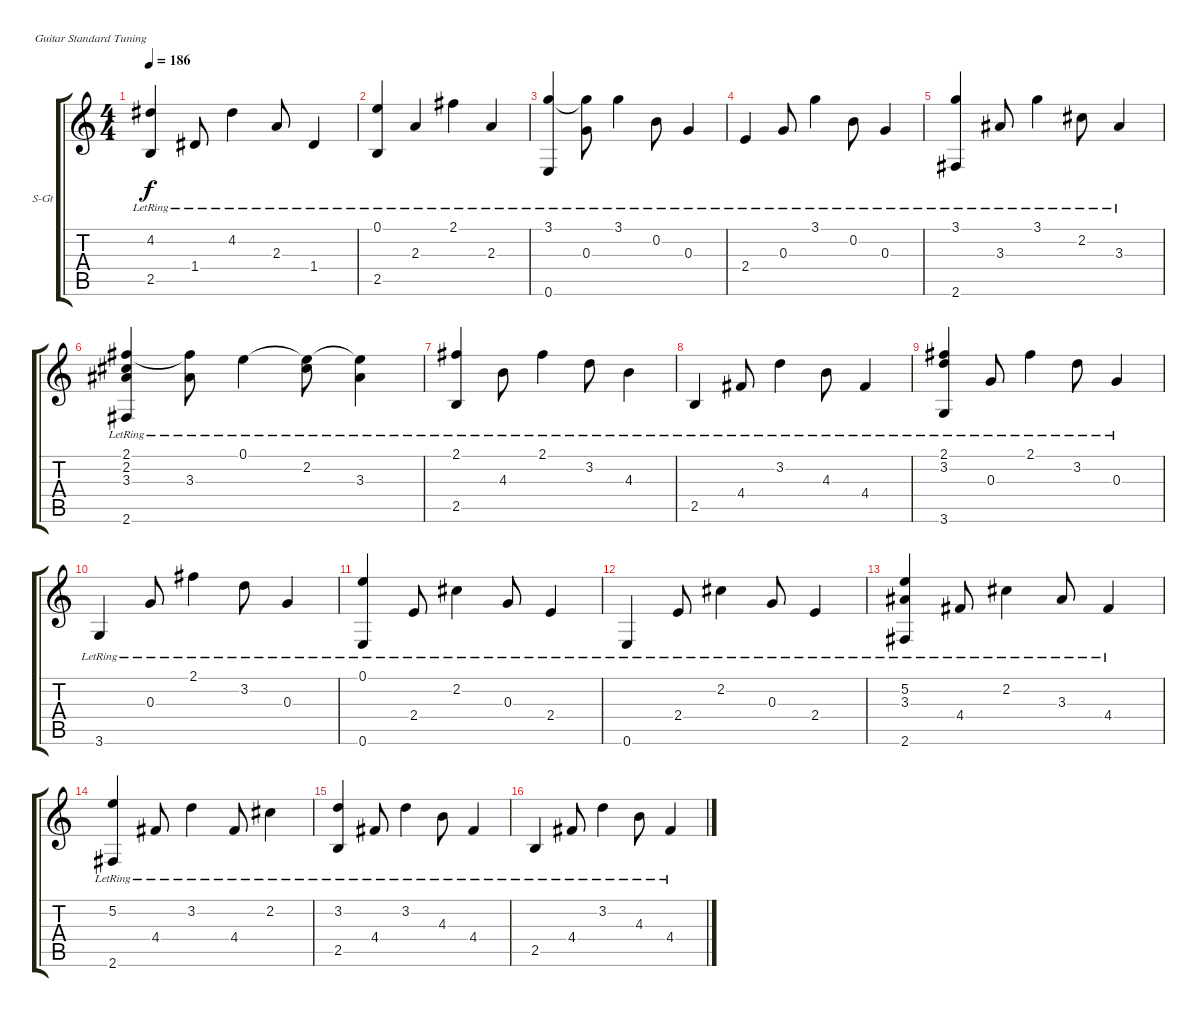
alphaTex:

\defaultSystemsLayout 4
\bracketExtendMode groupsimilarinstruments
\firstSystemTrackNameOrientation horizontal
\otherSystemsTrackNameOrientation horizontal
\track ("Acoustic Guitar (Fingerstyle)" "S-Gt") {instrument acousticguitarsteel}
\staff {score tabs}
\tuning (E4 B3 G3 D3 A2 E2)
\ts (4 4)
\tempo 186
\clef g2
\ks c
(2.5{lr} 4.2).4{dy f} 1.4{lr}.8 4.2{lr}.4 2.3{lr}.8 1.4{lr}.4 |
(2.5{lr} 0.1).4 2.3{lr}.4 2.1{lr}.4 2.3{lr}.4 |
(0.6{lr} 3.1{lr}).4 (3.1{lr t} 0.3{lr}).8 3.1{lr}.4 0.2{lr}.8 0.3{lr}.4 |
2.4{lr}.4 0.3{lr}.8 3.1{lr}.4 0.2{lr}.8 0.3{lr}.4 |
(2.6{lr} 3.1{lr}).4 3.3{lr}.8 3.1{lr}.4 2.2{lr}.8 3.3{lr}.4 |
(2.6{lr} 2.1{lr} 2.2{lr} 3.3{lr}).4 (2.1{lr t} 3.3{lr}).8 0.1{lr}.4 (0.1{lr t} 2.2{lr}).8 (0.1{lr t} 3.3{lr}).4 |
(2.5{lr} 2.1{lr}).4 4.3{lr}.8 2.1{lr}.4 3.2{lr}.8 4.3{lr}.4 |
2.5{lr}.4 4.4{lr}.8 3.2{lr}.4 4.3{lr}.8 4.4{lr}.4 |
(3.6{lr} 2.1{lr} 3.2{lr}).4 0.3{lr}.8 2.1{lr}.4 3.2{lr}.8 0.3{lr}.4 |
3.6{lr}.4 0.3{lr}.8 2.1{lr}.4 3.2{lr}.8 0.3{lr}.4 |
(0.6{lr} 0.1).4 2.4{lr}.8 2.2{lr}.4 0.3{lr}.8 2.4{lr}.4 |
0.6{lr}.4 2.4{lr}.8 2.2{lr}.4 0.3{lr}.8 2.4{lr}.4 |
(2.6{lr} 5.2 3.3).4 4.4{lr}.8 2.2{lr}.4 3.3{lr}.8 4.4{lr}.4 |
(2.6{lr} 5.2{lr}).4 4.4{lr}.8 3.2{lr}.4 4.4{lr}.8 2.2{lr}.4 |
(2.5{lr} 3.2{lr}).4 4.4{lr}.8 3.2{lr}.4 4.3{lr}.8 4.4{lr}.4 |
2.5{lr}.4 4.4{lr}.8 3.2{lr}.4 4.3{lr}.8 4.4{lr}.4
